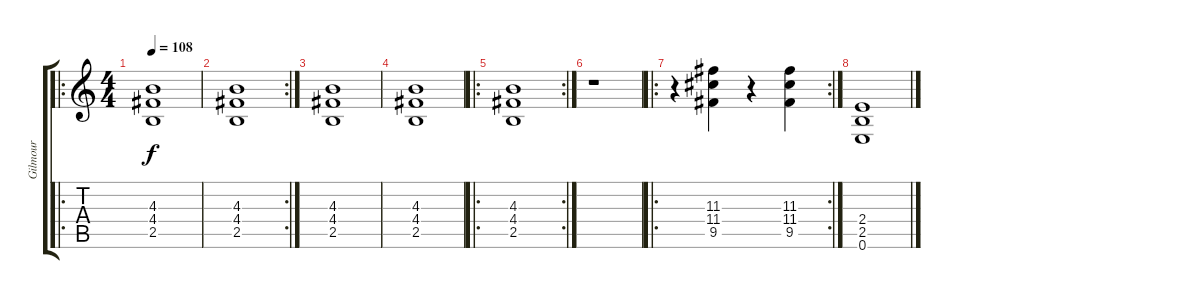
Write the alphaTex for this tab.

\track ("Gilmour" "Gilmour") {instrument distortionguitar}
\staff {score tabs}
\tuning (E4 B3 G3 D3 A2 E2) {hide}
\ro
\ts (4 4)
\tempo 108
\clef g2
\ks c
(4.3 4.4 2.5).1{dy f} |
\rc 2
(4.3 4.4 2.5).1 |
(4.3 4.4 2.5).1 |
(4.3 4.4 2.5).1 |
\ro
\rc 2
(4.3 4.4 2.5).1 |
r.1 |
\ro
\rc 2
r.4 (11.3 11.4 9.5).4 r.4 (11.3 11.4 9.5).4 |
(2.4 2.5 0.6).1
